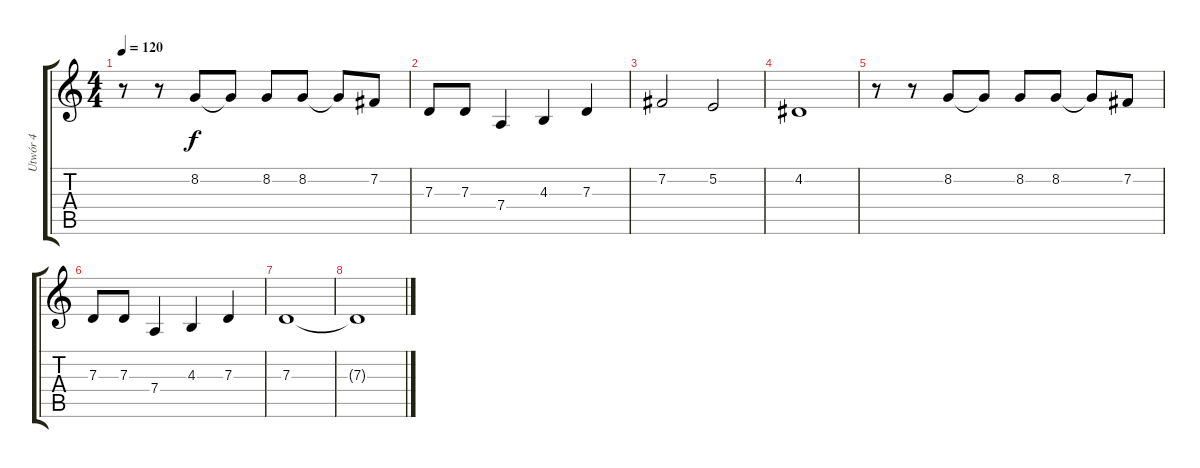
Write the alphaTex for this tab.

\track ("Utwór 4" "Utwór 4") {instrument voiceoohs}
\staff {score tabs}
\tuning (E4 B3 G3 D3 A2 E2) {hide}
\ts (4 4)
\tempo 120
\clef g2
\ks c
r.8{dy f} r.8 8.2.8 8.2{t}.8 8.2.8 8.2.8 8.2{t}.8 7.2.8 |
7.3.8 7.3.8 7.4.4 4.3.4 7.3.4 |
7.2.2 5.2.2 |
4.2.1 |
r.8 r.8 8.2.8 8.2{t}.8 8.2.8 8.2.8 8.2{t}.8 7.2.8 |
7.3.8 7.3.8 7.4.4 4.3.4 7.3.4 |
7.3.1 |
7.3{t}.1
